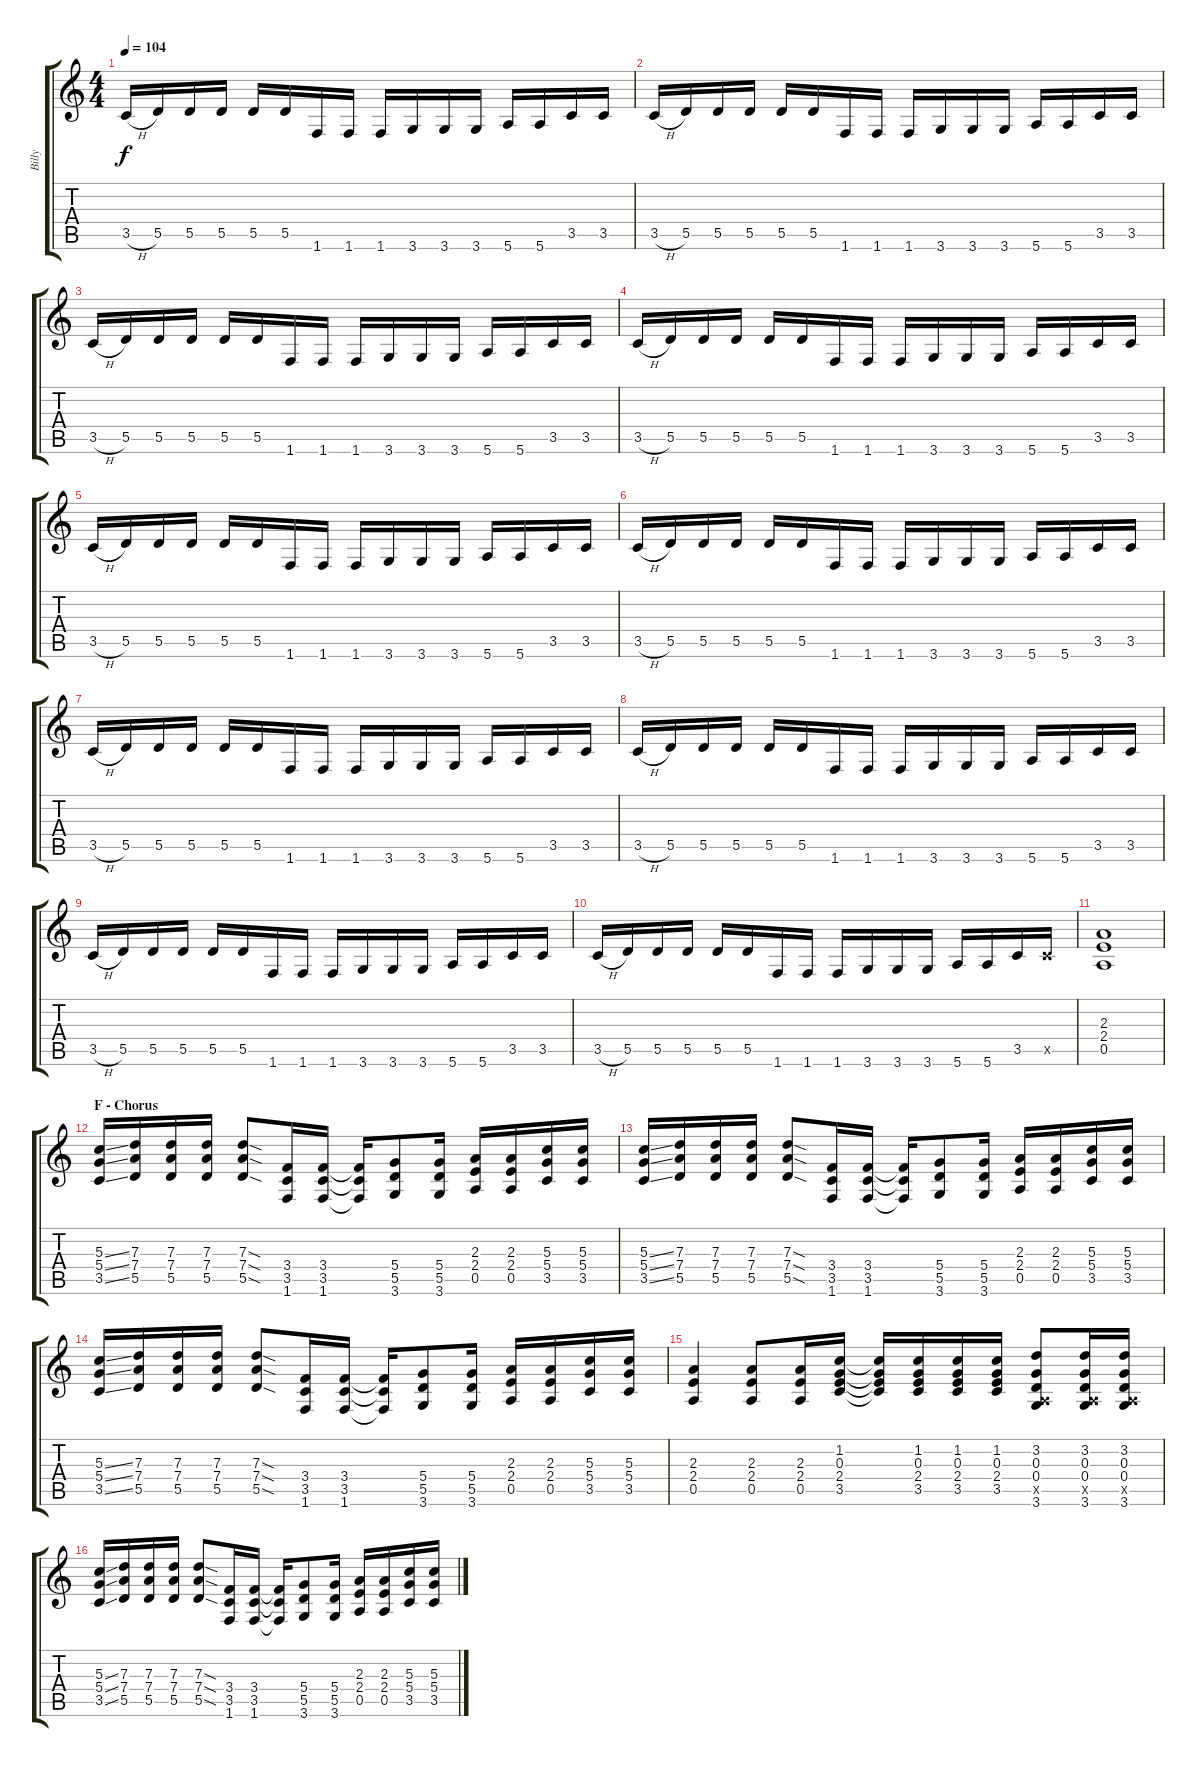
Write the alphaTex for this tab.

\track ("Billy" "Billy") {instrument overdrivenguitar}
\staff {score tabs}
\tuning (E4 B3 G3 D3 A2 E2) {hide}
\ts (4 4)
\tempo 104
\clef g2
\ks c
3.5{h}.16{dy f} 5.5.16 5.5.16 5.5.16 5.5.16 5.5.16 1.6.16 1.6.16 1.6.16 3.6.16 3.6.16 3.6.16 5.6.16 5.6.16 3.5.16 3.5.16 |
3.5{h}.16 5.5.16 5.5.16 5.5.16 5.5.16 5.5.16 1.6.16 1.6.16 1.6.16 3.6.16 3.6.16 3.6.16 5.6.16 5.6.16 3.5.16 3.5.16 |
3.5{h}.16 5.5.16 5.5.16 5.5.16 5.5.16 5.5.16 1.6.16 1.6.16 1.6.16 3.6.16 3.6.16 3.6.16 5.6.16 5.6.16 3.5.16 3.5.16 |
3.5{h}.16 5.5.16 5.5.16 5.5.16 5.5.16 5.5.16 1.6.16 1.6.16 1.6.16 3.6.16 3.6.16 3.6.16 5.6.16 5.6.16 3.5.16 3.5.16 |
3.5{h}.16 5.5.16 5.5.16 5.5.16 5.5.16 5.5.16 1.6.16 1.6.16 1.6.16 3.6.16 3.6.16 3.6.16 5.6.16 5.6.16 3.5.16 3.5.16 |
3.5{h}.16 5.5.16 5.5.16 5.5.16 5.5.16 5.5.16 1.6.16 1.6.16 1.6.16 3.6.16 3.6.16 3.6.16 5.6.16 5.6.16 3.5.16 3.5.16 |
3.5{h}.16 5.5.16 5.5.16 5.5.16 5.5.16 5.5.16 1.6.16 1.6.16 1.6.16 3.6.16 3.6.16 3.6.16 5.6.16 5.6.16 3.5.16 3.5.16 |
3.5{h}.16 5.5.16 5.5.16 5.5.16 5.5.16 5.5.16 1.6.16 1.6.16 1.6.16 3.6.16 3.6.16 3.6.16 5.6.16 5.6.16 3.5.16 3.5.16 |
3.5{h}.16 5.5.16 5.5.16 5.5.16 5.5.16 5.5.16 1.6.16 1.6.16 1.6.16 3.6.16 3.6.16 3.6.16 5.6.16 5.6.16 3.5.16 3.5.16 |
3.5{h}.16 5.5.16 5.5.16 5.5.16 5.5.16 5.5.16 1.6.16 1.6.16 1.6.16 3.6.16 3.6.16 3.6.16 5.6.16 5.6.16 3.5.16 3.5{x}.16 |
(2.3 2.4 0.5).1 |
\section ("" "F - Chorus")
(5.3{ss} 5.4{ss} 3.5{ss}).16 (7.3 7.4 5.5).16 (7.3 7.4 5.5).16 (7.3 7.4 5.5).16 (7.3{sod} 7.4{sod} 5.5{sod}).8 (3.4 3.5 1.6).16 (3.4 3.5 1.6).16 (3.4{t} 3.5{t} 1.6{t}).16 (5.4 5.5 3.6).8 (5.4 5.5 3.6).16 (2.3 2.4 0.5).16 (2.3 2.4 0.5).16 (5.3 5.4 3.5).16 (5.3 5.4 3.5).16 |
(5.3{ss} 5.4{ss} 3.5{ss}).16 (7.3 7.4 5.5).16 (7.3 7.4 5.5).16 (7.3 7.4 5.5).16 (7.3{sod} 7.4{sod} 5.5{sod}).8 (3.4 3.5 1.6).16 (3.4 3.5 1.6).16 (3.4{t} 3.5{t} 1.6{t}).16 (5.4 5.5 3.6).8 (5.4 5.5 3.6).16 (2.3 2.4 0.5).16 (2.3 2.4 0.5).16 (5.3 5.4 3.5).16 (5.3 5.4 3.5).16 |
(5.3{ss} 5.4{ss} 3.5{ss}).16 (7.3 7.4 5.5).16 (7.3 7.4 5.5).16 (7.3 7.4 5.5).16 (7.3{sod} 7.4{sod} 5.5{sod}).8 (3.4 3.5 1.6).16 (3.4 3.5 1.6).16 (3.4{t} 3.5{t} 1.6{t}).16 (5.4 5.5 3.6).8 (5.4 5.5 3.6).16 (2.3 2.4 0.5).16 (2.3 2.4 0.5).16 (5.3 5.4 3.5).16 (5.3 5.4 3.5).16 |
(2.3 2.4 0.5).4 (2.3 2.4 0.5).8 (2.3 2.4 0.5).16 (1.2 0.3 2.4 3.5).16 (1.2{t} 0.3{t} 2.4{t} 3.5{t}).16 (1.2 0.3 2.4 3.5).16 (1.2 0.3 2.4 3.5).16 (1.2 0.3 2.4 3.5).16 (3.2 0.3 0.4 0.5{x} 3.6).8 (3.2 0.3 0.4 0.5{x} 3.6).16 (3.2 0.3 0.4 0.5{x} 3.6).16 |
(5.3{ss} 5.4{ss} 3.5{ss}).16 (7.3 7.4 5.5).16 (7.3 7.4 5.5).16 (7.3 7.4 5.5).16 (7.3{sod} 7.4{sod} 5.5{sod}).8 (3.4 3.5 1.6).16 (3.4 3.5 1.6).16 (3.4{t} 3.5{t} 1.6{t}).16 (5.4 5.5 3.6).8 (5.4 5.5 3.6).16 (2.3 2.4 0.5).16 (2.3 2.4 0.5).16 (5.3 5.4 3.5).16 (5.3 5.4 3.5).16
